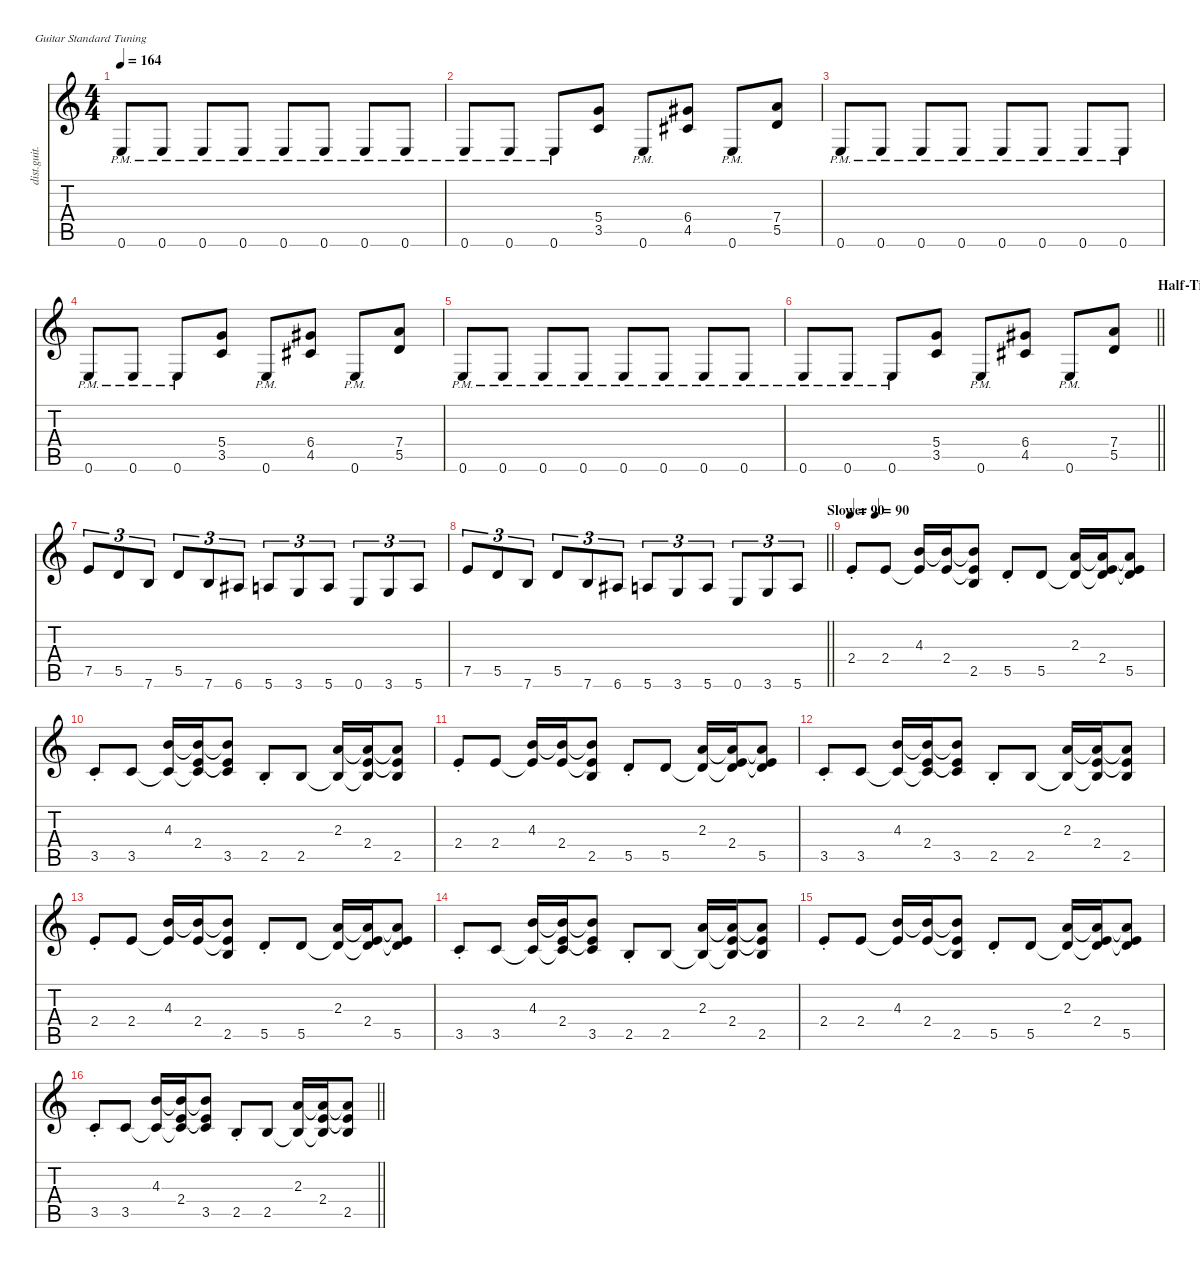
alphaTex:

\defaultSystemsLayout 4
\hideDynamics
\bracketExtendMode nobrackets
\otherSystemsTrackNameOrientation horizontal
\track ("Kirk Hammett" "dist.guit.") {defaultSystemsLayout 4 instrument distortionguitar}
\staff {score tabs}
\tuning (E4 B3 G3 D3 A2 E2)
\ts (4 4)
\tempo 164
\clef g2
\ks aminor
0.6{pm}.8{dy f beam Up} 0.6{pm}.8{beam Up} 0.6{pm}.8{beam Up} 0.6{pm}.8{beam Up} 0.6{pm}.8{beam Up} 0.6{pm}.8{beam Up} 0.6{pm}.8{beam Up} 0.6{pm}.8{beam Up} |
0.6{pm}.8{beam Up} 0.6{pm}.8{beam Up} 0.6{pm}.8{beam Up} (5.4 3.5).8{beam Up} 0.6{pm}.8{beam Up} (6.4{acc #} 4.5{acc #}).8{beam Up} 0.6{pm}.8{beam Up} (7.4 5.5).8{beam Up} |
0.6{pm}.8{beam Up} 0.6{pm}.8{beam Up} 0.6{pm}.8{beam Up} 0.6{pm}.8{beam Up} 0.6{pm}.8{beam Up} 0.6{pm}.8{beam Up} 0.6{pm}.8{beam Up} 0.6{pm}.8{beam Up} |
0.6{pm}.8{beam Up} 0.6{pm}.8{beam Up} 0.6{pm}.8{beam Up} (5.4 3.5).8{beam Up} 0.6{pm}.8{beam Up} (6.4{acc #} 4.5{acc #}).8{beam Up} 0.6{pm}.8{beam Up} (7.4 5.5).8{beam Up} |
0.6{pm}.8{beam Up} 0.6{pm}.8{beam Up} 0.6{pm}.8{beam Up} 0.6{pm}.8{beam Up} 0.6{pm}.8{beam Up} 0.6{pm}.8{beam Up} 0.6{pm}.8{beam Up} 0.6{pm}.8{beam Up} |
\tempo (102 "Half-Time Feel" 1)
\barLineRight lightlight
0.6{pm}.8{beam Up} 0.6{pm}.8{beam Up} 0.6{pm}.8{beam Up} (5.4 3.5).8{beam Up} 0.6{pm}.8{beam Up} (6.4{acc #} 4.5{acc #}).8{beam Up} 0.6{pm}.8{beam Up} (7.4 5.5).8{beam Up} |
7.5.8{tu (3 2) beam Up} 5.5.8{tu (3 2) beam Up} 7.6.8{tu (3 2) beam Up} 5.5.8{tu (3 2) beam Up} 7.6.8{tu (3 2) beam Up} 6.6{acc #}.8{tu (3 2) beam Up} 5.6.8{tu (3 2) beam Up} 3.6.8{tu (3 2) beam Up} 5.6.8{tu (3 2) beam Up} 0.6.8{tu (3 2) beam Up} 3.6.8{tu (3 2) beam Up} 5.6.8{tu (3 2) beam Up} |
\tempo (90 "Slower" 1)
\barLineRight lightlight
7.5.8{tu (3 2) beam Up} 5.5.8{tu (3 2) beam Up} 7.6.8{tu (3 2) beam Up} 5.5.8{tu (3 2) beam Up} 7.6.8{tu (3 2) beam Up} 6.6{acc #}.8{tu (3 2) beam Up} 5.6.8{tu (3 2) beam Up} 3.6.8{tu (3 2) beam Up} 5.6.8{tu (3 2) beam Up} 0.6.8{tu (3 2) beam Up} 3.6.8{tu (3 2) beam Up} 5.6.8{tu (3 2) beam Up} |
\tempo 90
2.4{st}.8{beam Up} 2.4.8{beam Up} (4.3 2.4{t}).16{beam Up} (4.3{t} 2.4).16{beam Up} (4.3{t} 2.4{t} 2.5).8{beam Up} 5.5{st}.8{beam Up} 5.5.8{beam Up} (2.3 5.5{t}).16{beam Up} (2.3{t} 2.4 5.5{t}).16{beam Up} (2.3{t} 2.4{t} 5.5).8{beam Up} |
3.5{st}.8{beam Up} 3.5.8{beam Up} (4.3 3.5{t}).16{beam Up} (4.3{t} 2.4 3.5{t}).16{beam Up} (4.3{t} 2.4{t} 3.5).8{beam Up} 2.5{st}.8{beam Up} 2.5.8{beam Up} (2.3 2.5{t}).16{beam Up} (2.3{t} 2.4 2.5{t}).16{beam Up} (2.3{t} 2.4{t} 2.5).8{beam Up} |
2.4{st}.8{beam Up} 2.4.8{beam Up} (4.3 2.4{t}).16{beam Up} (4.3{t} 2.4).16{beam Up} (4.3{t} 2.4{t} 2.5).8{beam Up} 5.5{st}.8{beam Up} 5.5.8{beam Up} (2.3 5.5{t}).16{beam Up} (2.3{t} 2.4 5.5{t}).16{beam Up} (2.3{t} 2.4{t} 5.5).8{beam Up} |
3.5{st}.8{beam Up} 3.5.8{beam Up} (4.3 3.5{t}).16{beam Up} (4.3{t} 2.4 3.5{t}).16{beam Up} (4.3{t} 2.4{t} 3.5).8{beam Up} 2.5{st}.8{beam Up} 2.5.8{beam Up} (2.3 2.5{t}).16{beam Up} (2.3{t} 2.4 2.5{t}).16{beam Up} (2.3{t} 2.4{t} 2.5).8{beam Up} |
2.4{st}.8{beam Up} 2.4.8{beam Up} (4.3 2.4{t}).16{beam Up} (4.3{t} 2.4).16{beam Up} (4.3{t} 2.4{t} 2.5).8{beam Up} 5.5{st}.8{beam Up} 5.5.8{beam Up} (2.3 5.5{t}).16{beam Up} (2.3{t} 2.4 5.5{t}).16{beam Up} (2.3{t} 2.4{t} 5.5).8{beam Up} |
3.5{st}.8{beam Up} 3.5.8{beam Up} (4.3 3.5{t}).16{beam Up} (4.3{t} 2.4 3.5{t}).16{beam Up} (4.3{t} 2.4{t} 3.5).8{beam Up} 2.5{st}.8{beam Up} 2.5.8{beam Up} (2.3 2.5{t}).16{beam Up} (2.3{t} 2.4 2.5{t}).16{beam Up} (2.3{t} 2.4{t} 2.5).8{beam Up} |
2.4{st}.8{beam Up} 2.4.8{beam Up} (4.3 2.4{t}).16{beam Up} (4.3{t} 2.4).16{beam Up} (4.3{t} 2.4{t} 2.5).8{beam Up} 5.5{st}.8{beam Up} 5.5.8{beam Up} (2.3 5.5{t}).16{beam Up} (2.3{t} 2.4 5.5{t}).16{beam Up} (2.3{t} 2.4{t} 5.5).8{beam Up} |
\barLineRight lightlight
3.5{st}.8{beam Up} 3.5.8{beam Up} (4.3 3.5{t}).16{beam Up} (4.3{t} 2.4 3.5{t}).16{beam Up} (4.3{t} 2.4{t} 3.5).8{beam Up} 2.5{st}.8{beam Up} 2.5.8{beam Up} (2.3 2.5{t}).16{beam Up} (2.3{t} 2.4 2.5{t}).16{beam Up} (2.3{t} 2.4{t} 2.5).8{beam Up}
